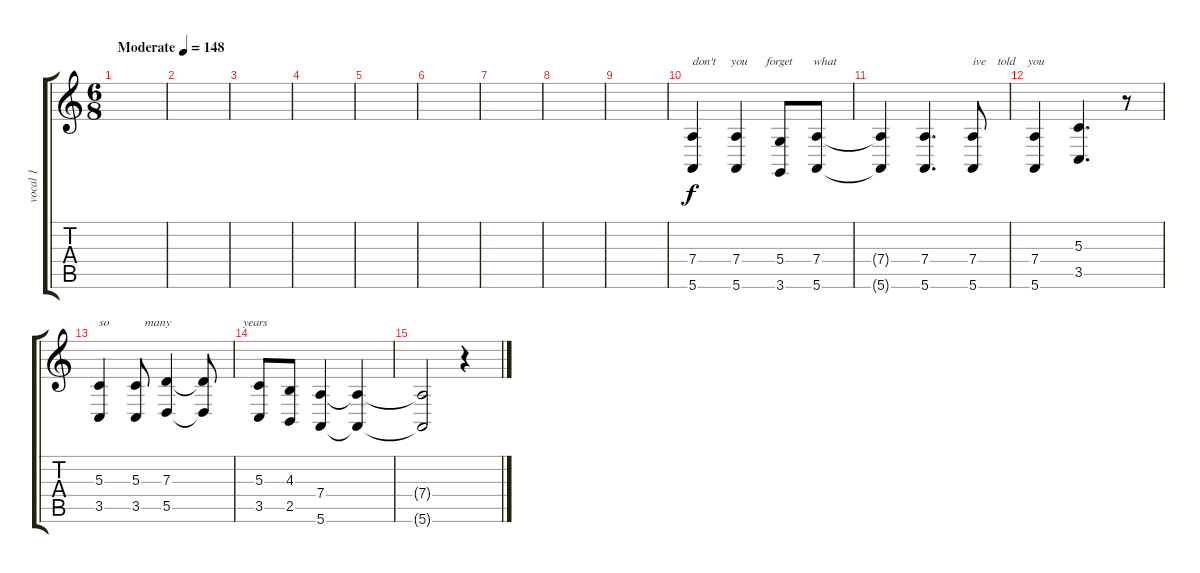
\track ("vocal 1 " "vocal 1 ") {instrument lead6voice}
\staff {score tabs}
\tuning (E4 B3 G3 D3 A2 E2) {hide}
\ts (6 8)
\tempo (148 "Moderate")
\clef g2
\ks c
|
|
|
|
|
|
|
|
|
(7.4 5.6).4{txt "don't     you      forget       what "} (7.4 5.6).4 (5.4 3.6).8 (7.4 5.6).8 |
(7.4{t} 5.6{t}).4 (7.4 5.6).4{d} (7.4 5.6).8{txt "ive    told    you"} |
(7.4 5.6).4 (5.3 3.5).4{d} r.8 |
(5.3 3.5).4{txt "so            many                        years"} (5.3 3.5).8 (7.3 5.5).4 (7.3{t} 5.5{t}).8 |
(5.3 3.5).8 (4.3 2.5).8 (7.4 5.6).4 (7.4{t} 5.6{t}).4 |
(7.4{t} 5.6{t}).2 r.4
